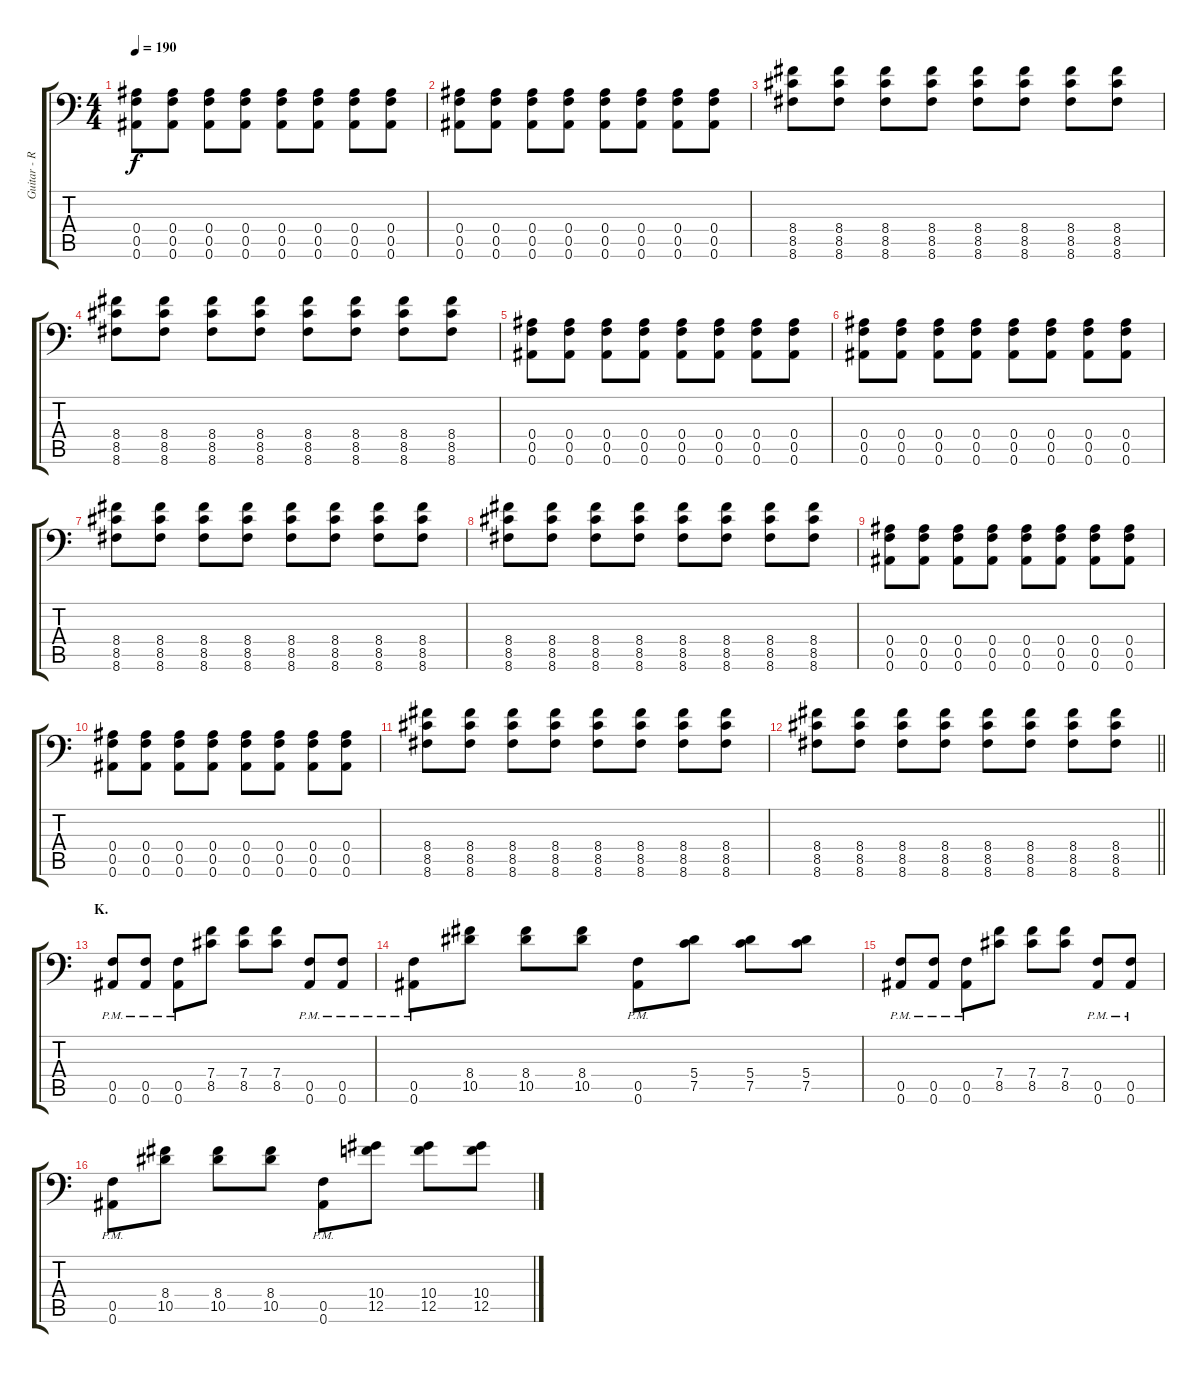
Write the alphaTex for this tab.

\track ("Guitar - Right" "Guitar - R") {instrument distortionguitar}
\staff {score tabs}
\tuning (C4 G3 Eb3 Bb2 F2 Bb1) {hide}
\ts (4 4)
\tempo 190
\clef f4
\ks c
(0.4 0.5 0.6).8{dy f} (0.4 0.5 0.6).8 (0.4 0.5 0.6).8 (0.4 0.5 0.6).8 (0.4 0.5 0.6).8 (0.4 0.5 0.6).8 (0.4 0.5 0.6).8 (0.4 0.5 0.6).8 |
(0.4 0.5 0.6).8 (0.4 0.5 0.6).8 (0.4 0.5 0.6).8 (0.4 0.5 0.6).8 (0.4 0.5 0.6).8 (0.4 0.5 0.6).8 (0.4 0.5 0.6).8 (0.4 0.5 0.6).8 |
(8.4 8.5 8.6).8 (8.4 8.5 8.6).8 (8.4 8.5 8.6).8 (8.4 8.5 8.6).8 (8.4 8.5 8.6).8 (8.4 8.5 8.6).8 (8.4 8.5 8.6).8 (8.4 8.5 8.6).8 |
(8.4 8.5 8.6).8 (8.4 8.5 8.6).8 (8.4 8.5 8.6).8 (8.4 8.5 8.6).8 (8.4 8.5 8.6).8 (8.4 8.5 8.6).8 (8.4 8.5 8.6).8 (8.4 8.5 8.6).8 |
(0.4 0.5 0.6).8 (0.4 0.5 0.6).8 (0.4 0.5 0.6).8 (0.4 0.5 0.6).8 (0.4 0.5 0.6).8 (0.4 0.5 0.6).8 (0.4 0.5 0.6).8 (0.4 0.5 0.6).8 |
(0.4 0.5 0.6).8 (0.4 0.5 0.6).8 (0.4 0.5 0.6).8 (0.4 0.5 0.6).8 (0.4 0.5 0.6).8 (0.4 0.5 0.6).8 (0.4 0.5 0.6).8 (0.4 0.5 0.6).8 |
(8.4 8.5 8.6).8 (8.4 8.5 8.6).8 (8.4 8.5 8.6).8 (8.4 8.5 8.6).8 (8.4 8.5 8.6).8 (8.4 8.5 8.6).8 (8.4 8.5 8.6).8 (8.4 8.5 8.6).8 |
(8.4 8.5 8.6).8 (8.4 8.5 8.6).8 (8.4 8.5 8.6).8 (8.4 8.5 8.6).8 (8.4 8.5 8.6).8 (8.4 8.5 8.6).8 (8.4 8.5 8.6).8 (8.4 8.5 8.6).8 |
(0.4 0.5 0.6).8 (0.4 0.5 0.6).8 (0.4 0.5 0.6).8 (0.4 0.5 0.6).8 (0.4 0.5 0.6).8 (0.4 0.5 0.6).8 (0.4 0.5 0.6).8 (0.4 0.5 0.6).8 |
(0.4 0.5 0.6).8 (0.4 0.5 0.6).8 (0.4 0.5 0.6).8 (0.4 0.5 0.6).8 (0.4 0.5 0.6).8 (0.4 0.5 0.6).8 (0.4 0.5 0.6).8 (0.4 0.5 0.6).8 |
(8.4 8.5 8.6).8 (8.4 8.5 8.6).8 (8.4 8.5 8.6).8 (8.4 8.5 8.6).8 (8.4 8.5 8.6).8 (8.4 8.5 8.6).8 (8.4 8.5 8.6).8 (8.4 8.5 8.6).8 |
\barLineRight lightlight
(8.4 8.5 8.6).8 (8.4 8.5 8.6).8 (8.4 8.5 8.6).8 (8.4 8.5 8.6).8 (8.4 8.5 8.6).8 (8.4 8.5 8.6).8 (8.4 8.5 8.6).8 (8.4 8.5 8.6).8 |
\section ("" "K.")
(0.5{pm} 0.6{pm}).8 (0.5{pm} 0.6{pm}).8 (0.5{pm} 0.6{pm}).8 (7.4 8.5).8 (7.4 8.5).8 (7.4 8.5).8 (0.5{pm} 0.6{pm}).8 (0.5{pm} 0.6{pm}).8 |
(0.5{pm} 0.6{pm}).8 (8.4 10.5).8 (8.4 10.5).8 (8.4 10.5).8 (0.5{pm} 0.6{pm}).8 (5.4 7.5).8 (5.4 7.5).8 (5.4 7.5).8 |
(0.5{pm} 0.6{pm}).8 (0.5{pm} 0.6{pm}).8 (0.5{pm} 0.6{pm}).8 (7.4 8.5).8 (7.4 8.5).8 (7.4 8.5).8 (0.5{pm} 0.6{pm}).8 (0.5{pm} 0.6{pm}).8 |
(0.5{pm} 0.6{pm}).8 (8.4 10.5).8 (8.4 10.5).8 (8.4 10.5).8 (0.5{pm} 0.6{pm}).8 (10.4 12.5).8 (10.4 12.5).8 (10.4 12.5).8
